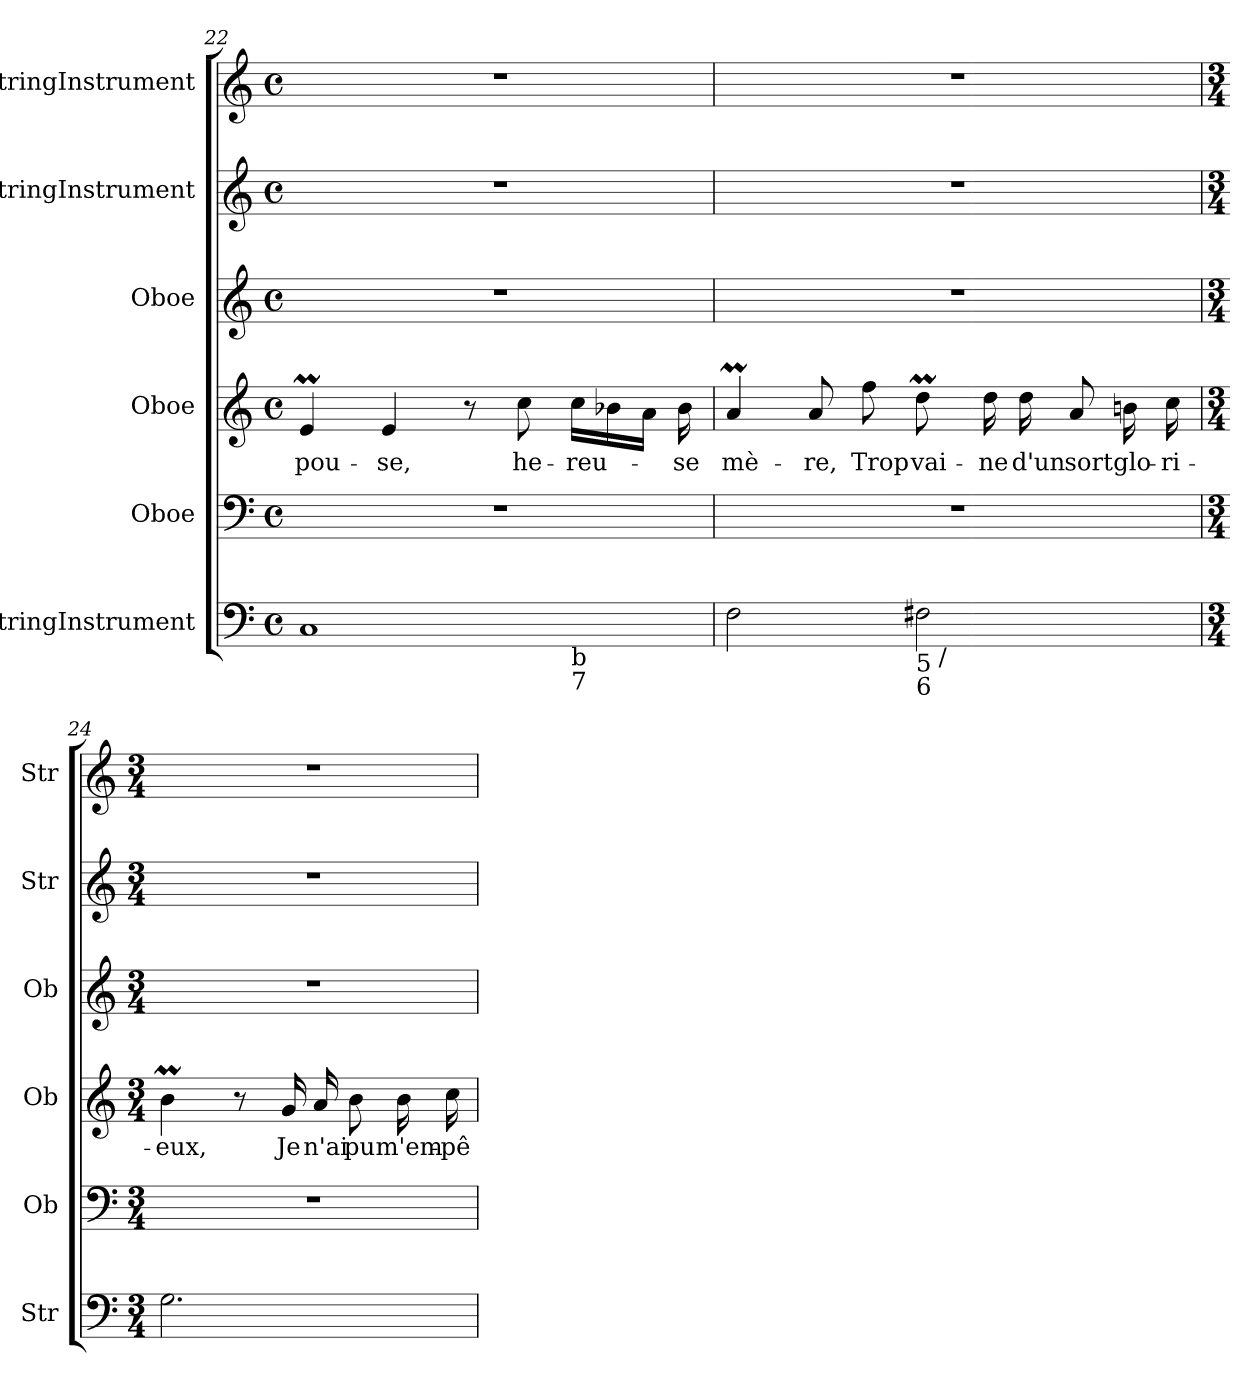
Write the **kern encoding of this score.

**kern	**kern	**kern	**text	**kern	**kern	**kern
*part6	*part5	*part4	*part4	*part3	*part2	*part1
*staff6	*staff5	*staff4	*staff4	*staff3	*staff2	*staff1
*I"StringInstrument	*I"Oboe	*I"Oboe	*	*I"Oboe	*I"StringInstrument	*I"StringInstrument
*I'Str	*I'Ob	*I'Ob	*	*I'Ob	*I'Str	*I'Str
*clefF4	*clefF4	*clefG2	*	*clefG2	*clefG2	*clefG2
*k[]	*k[]	*k[]	*	*k[]	*k[]	*k[]
*C:	*C:	*C:	*	*C:	*C:	*C:
*M4/4	*M4/4	*M4/4	*	*M4/4	*M4/4	*M4/4
*met(c)	*met(c)	*met(c)	*	*met(c)	*met(c)	*met(c)
=22	=22	=22	=22	=22	=22	=22
*^	*	*	*	*	*	*
1C	2.ryy	1r	4em/	-pou-	1r	1r	1r
.	.	.	4e/	-se,	.	.	.
.	.	.	8r	.	.	.	.
.	.	.	8cc\	he-	.	.	.
!	!LO:TX:b:t=b	!	!	!	!	!	!
!	!LO:TX:b:t=7	!	!	!	!	!	!
.	4ryy	.	16cc\LL	-reu-	.	.	.
.	.	.	16b-X\	.	.	.	.
.	.	.	16a\JJ	.	.	.	.
.	.	.	16b-\	-se	.	.	.
=23	=23	=23	=23	=23	=23	=23	=23
2F\	2ryy	1r	4aM/	mè-	1r	1r	1r
.	.	.	8a/	-re,	.	.	.
.	.	.	8ff\	Trop	.	.	.
!LO:TX:b:t=5\n6	!	!	!	!	!	!	!
2F#X\	32ryy	.	8ddM\	vai-	.	.	.
!	!LO:TX:b:t=/	!	!	!	!	!	!
.	4...ryy	.	.	.	.	.	.
.	.	.	16dd\	-ne	.	.	.
.	.	.	16dd\	d'un	.	.	.
.	.	.	8a/	sort	.	.	.
.	.	.	16bn\	glo-	.	.	.
.	.	.	16cc\	-ri-	.	.	.
*v	*v	*	*	*	*	*	*
!!LO:LB:g=z
=24	=24	=24	=24	=24	=24	=24
*M3/4	*M3/4	*M3/4	*	*M3/4	*M3/4	*M3/4
2.G\	2.r	4bm\	-eux,	2.r	2.r	2.r
.	.	8r	.	.	.	.
.	.	16g/	Je	.	.	.
.	.	16a/	n'ai	.	.	.
.	.	8b\	pu	.	.	.
.	.	16b\	m'em-	.	.	.
.	.	16cc\	-pê-	.	.	.
=	=	=	=	=	=	=
*-	*-	*-	*-	*-	*-	*-
